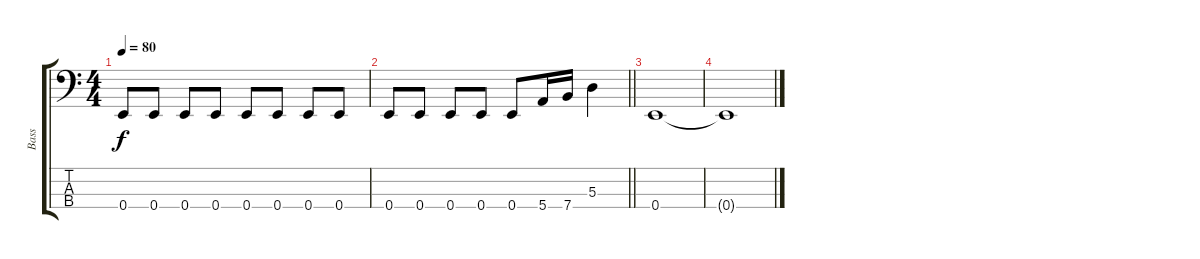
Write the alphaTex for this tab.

\track ("Bass" "Bass") {instrument electricbassfinger}
\staff {score tabs}
\tuning (G2 D2 A1 E1) {hide}
\ts (4 4)
\tempo 80
\clef f4
\ks c
0.4.8{dy f} 0.4.8 0.4.8 0.4.8 0.4.8 0.4.8 0.4.8 0.4.8 |
\barLineRight lightlight
0.4.8 0.4.8 0.4.8 0.4.8 0.4.8 5.4.16 7.4.16 5.3.4 |
0.4.1 |
0.4{t}.1
